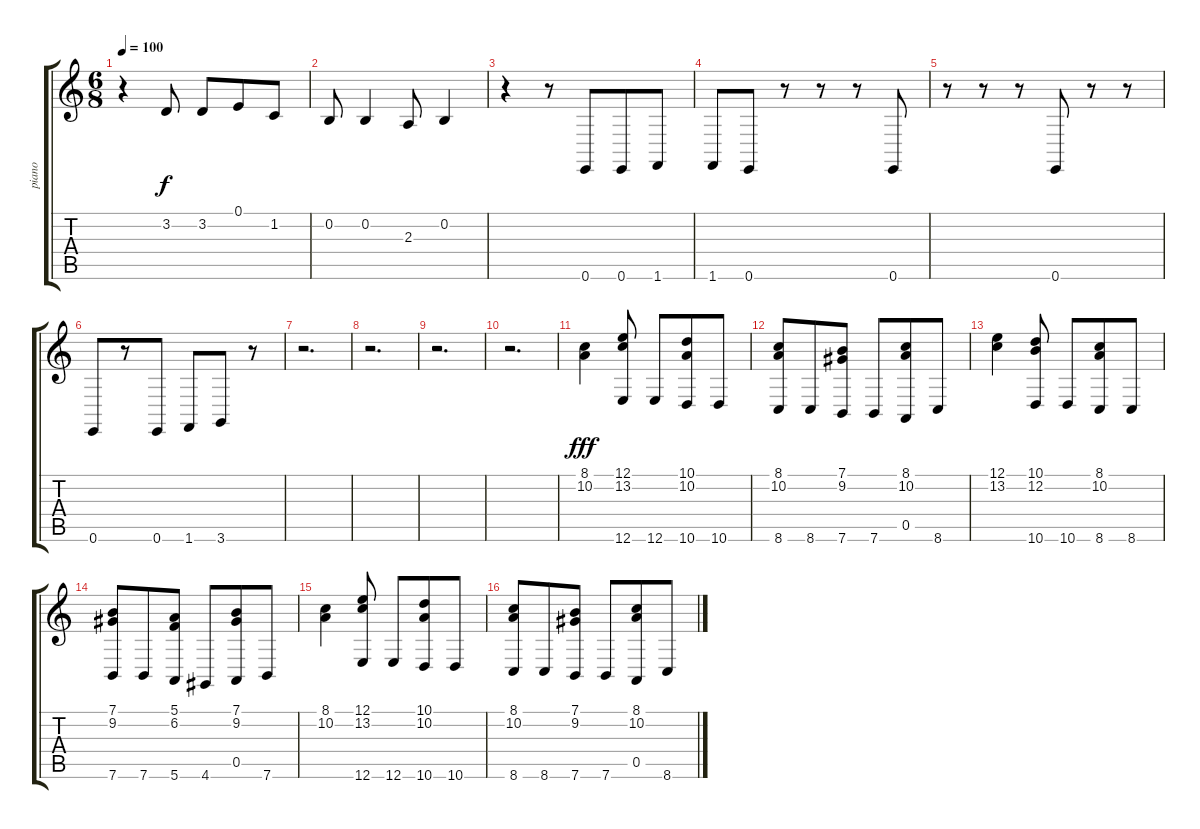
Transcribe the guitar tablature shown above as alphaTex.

\track ("piano" "piano") {instrument brightacousticpiano}
\staff {score tabs}
\tuning (E4 B3 G3 D3 A2 E2) {hide}
\ts (6 8)
\tempo 100
\clef g2
\ks c
r.4{dy f} 3.2.8 3.2.8 0.1.8 1.2.8 |
0.2.8 0.2.4 2.3.8 0.2.4 |
r.4 r.8 0.6.8 0.6.8 1.6.8 |
1.6.8 0.6.8 r.8 r.8 r.8 0.6.8 |
r.8 r.8 r.8 0.6.8 r.8 r.8 |
0.6.8 r.8 0.6.8 1.6.8 3.6.8 r.8 |
r.2{d} |
r.2{d} |
r.2{d} |
r.2{d} |
(8.1 10.2).4{dy fff} (12.1 13.2 12.6).8 12.6.8 (10.1 10.2 10.6).8 10.6.8 |
(8.1 10.2 8.6).8 8.6.8 (7.1 9.2 7.6).8 7.6.8 (8.1 10.2 0.5).8 8.6.8 |
(12.1 13.2).4 (10.1 12.2 10.6).8 10.6.8 (8.1 10.2 8.6).8 8.6.8 |
(7.1 9.2 7.6).8 7.6.8 (5.1 6.2 5.6).8 4.6.8 (7.1 9.2 0.5).8 7.6.8 |
(8.1 10.2).4 (12.1 13.2 12.6).8 12.6.8 (10.1 10.2 10.6).8 10.6.8 |
(8.1 10.2 8.6).8 8.6.8 (7.1 9.2 7.6).8 7.6.8 (8.1 10.2 0.5).8 8.6.8
